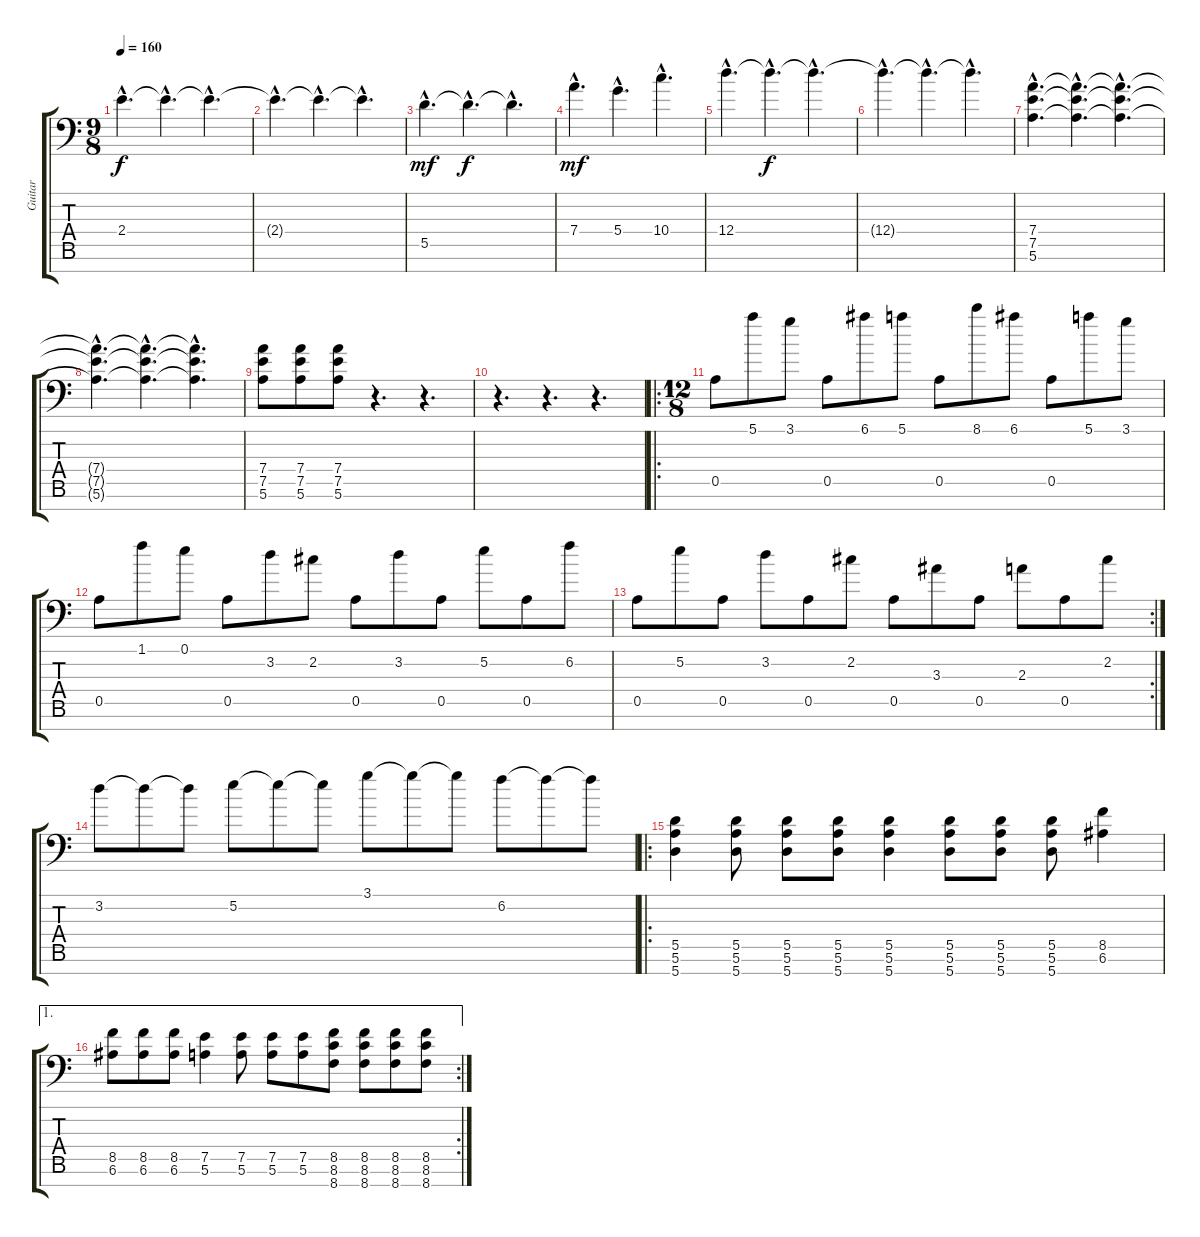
\track ("Guitar" "Guitar") {instrument distortionguitar}
\staff {score tabs}
\tuning (E4 B3 G3 D3 A2 E2 A1) {hide}
\ts (9 8)
\tempo 160
\clef f4
\ks c
2.4{hac t}.4{d dy f} 2.4{hac t}.4{d} 2.4{hac t}.4{d} |
2.4{hac t}.4{d} 2.4{hac t}.4{d} 2.4{hac t}.4{d} |
5.5{hac}.4{d dy mf} 5.5{hac t}.4{d dy f} 5.5{hac t}.4{d} |
7.4{hac}.4{d dy mf} 5.4{hac}.4{d} 10.4{hac}.4{d} |
12.4{hac}.4{d} 12.4{hac t}.4{d dy f} 12.4{hac t}.4{d} |
12.4{hac t}.4{d} 12.4{hac t}.4{d} 12.4{hac t}.4{d} |
(7.4{hac} 7.5{hac} 5.6{hac}).4{d} (7.4{hac t} 7.5{hac t} 5.6{hac t}).4{d} (7.4{hac t} 7.5{hac t} 5.6{hac t}).4{d} |
(7.4{hac t} 7.5{hac t} 5.6{hac t}).4{d} (7.4{hac t} 7.5{hac t} 5.6{hac t}).4{d} (7.4{hac t} 7.5{hac t} 5.6{hac t}).4{d} |
(7.4 7.5 5.6).8 (7.4 7.5 5.6).8 (7.4 7.5 5.6).8 r.4{d} r.4{d} |
r.4{d} r.4{d} r.4{d} |
\ro
\ts (12 8)
0.5.8{instrument electricguitarclean} 5.1.8 3.1.8 0.5.8 6.1.8 5.1.8 0.5.8 8.1.8 6.1.8 0.5.8 5.1.8 3.1.8 |
0.5.8 1.1.8 0.1.8 0.5.8 3.2.8 2.2.8 0.5.8 3.2.8 0.5.8 5.2.8 0.5.8 6.2.8 |
\rc 2
0.5.8 5.2.8 0.5.8 3.2.8 0.5.8 2.2.8 0.5.8 3.3.8 0.5.8 2.3.8 0.5.8 2.2.8 |
3.2.8 3.2{t}.8 3.2{t}.8 5.2.8 5.2{t}.8 5.2{t}.8 3.1.8 3.1{t}.8 3.1{t}.8 6.2.8 6.2{t}.8 6.2{t}.8 |
\ro
(5.5 5.6 5.7).4{instrument distortionguitar} (5.5 5.6 5.7).8 (5.5 5.6 5.7).8 (5.5 5.6 5.7).8 (5.5 5.6 5.7).4 (5.5 5.6 5.7).8 (5.5 5.6 5.7).8 (5.5 5.6 5.7).8 (8.5 6.6).4 |
\ae 1
\rc 2
(8.5 6.6).8 (8.5 6.6).8 (8.5 6.6).8 (7.5 5.6).4 (7.5 5.6).8 (7.5 5.6).8 (7.5 5.6).8 (8.5 8.6 8.7).8 (8.5 8.6 8.7).8 (8.5 8.6 8.7).8 (8.5 8.6 8.7).8
